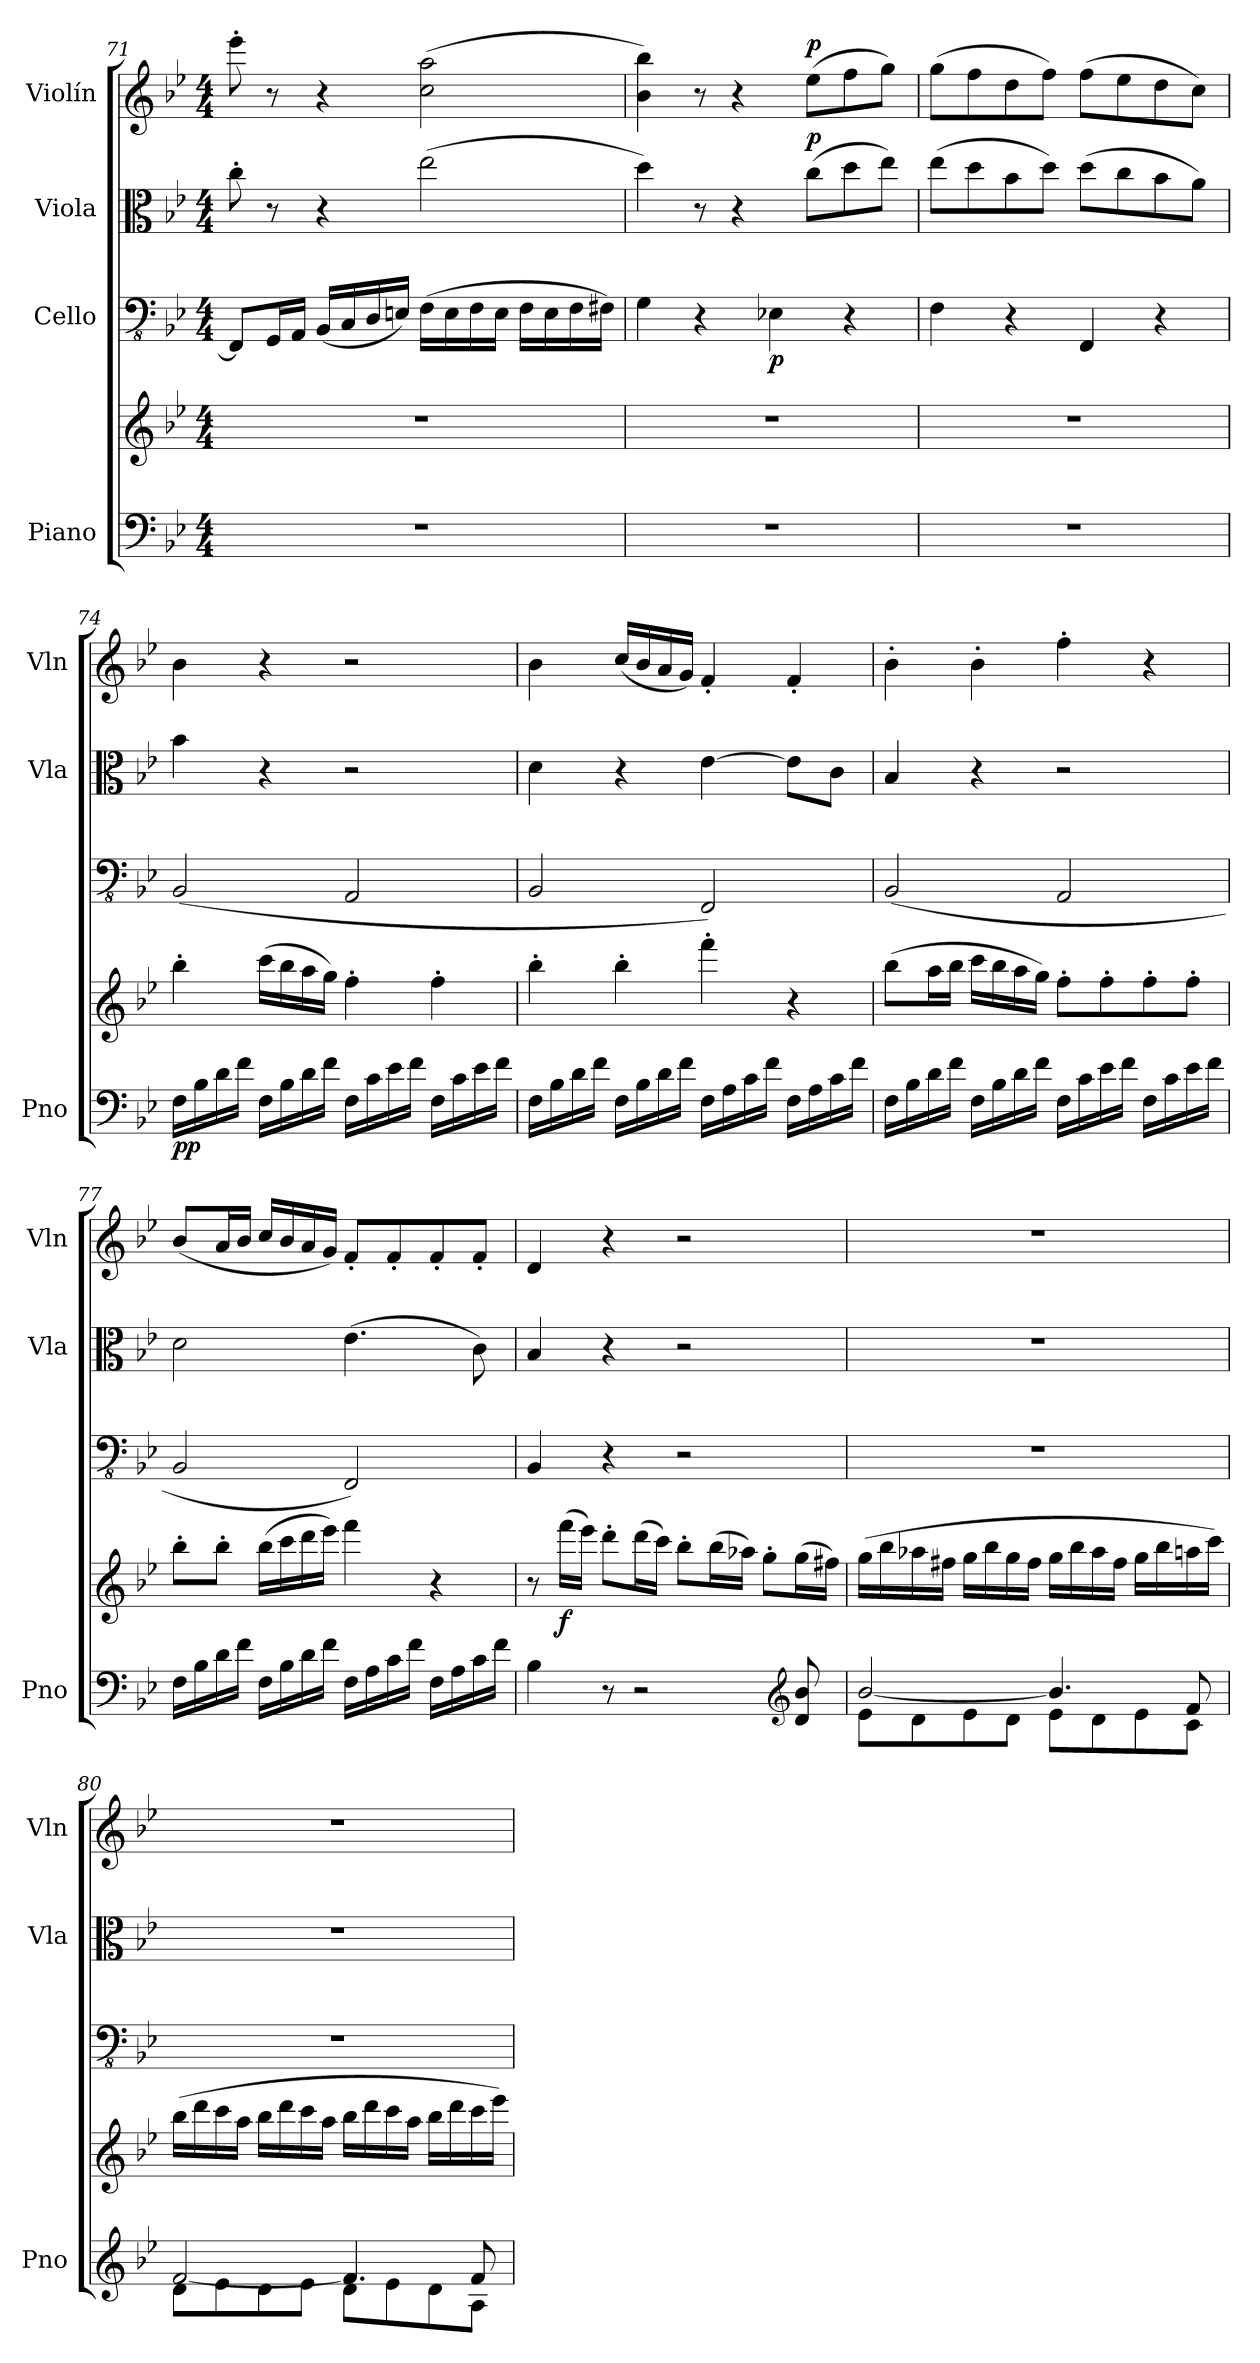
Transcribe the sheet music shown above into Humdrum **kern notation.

**kern	**kern	**dynam	**kern	**dynam	**kern	**dynam	**kern	**dynam
*part4	*part4	*part4	*part3	*part3	*part2	*part2	*part1	*part1
*staff5	*staff4	*staff4/5	*staff3	*staff3	*staff2	*staff2	*staff1	*staff1
*I"Piano	*	*	*I"Cello	*	*I"Viola	*	*I"Violín	*
*I'Pno	*	*	*	*	*I'Vla	*	*I'Vln	*
*clefF4	*clefG2	*	*clefFv4	*	*clefC3	*	*clefG2	*
*k[b-e-]	*k[b-e-]	*	*k[b-e-]	*	*k[b-e-]	*	*k[b-e-]	*
*M4/4	*M4/4	*	*M4/4	*	*M4/4	*	*M4/4	*
=71	=71	=71	=71	=71	=71	=71	=71	=71
1r	1r	.	8FFF/L]	.	8cc'\	.	8eee-'\	.
.	.	.	16GGG/L	.	8r	.	8r	.
.	.	.	16AAA/JJ	.	.	.	.	.
.	.	.	(<16BBB-/LL	.	4r	.	4r	.
.	.	.	16CC/	.	.	.	.	.
.	.	.	16DD/	.	.	.	.	.
.	.	.	16EEn/JJ)	.	.	.	.	.
.	.	.	(>16FF\LL	.	(>2ee-\	.	(>2cc\ 2aa\	.
.	.	.	16EE\	.	.	.	.	.
.	.	.	16FF\	.	.	.	.	.
.	.	.	16EE\JJ	.	.	.	.	.
.	.	.	16FF\LL	.	.	.	.	.
.	.	.	16EE\	.	.	.	.	.
.	.	.	16FF\	.	.	.	.	.
.	.	.	16FF#X\JJ)	.	.	.	.	.
=72	=72	=72	=72	=72	=72	=72	=72	=72
1r	1r	.	4GG\	.	4dd\)	.	4b-\ 4bb-\)	.
.	.	.	4r	.	8r	.	8r	.
.	.	.	.	.	4r	.	4r	.
!	!	!	!	!LO:DY:b	!	!	!	!
.	.	.	4EE-X\	p	.	.	.	.
!	!	!	!	!	!	!LO:DY:a	!	!LO:DY:a
.	.	.	.	.	(>8cc\L	p	(>8ee-\L	p
.	.	.	4r	.	8dd\	.	8ff\	.
.	.	.	.	.	8ee-\J)	.	8gg\J)	.
=73	=73	=73	=73	=73	=73	=73	=73	=73
1r	1r	.	4FF\	.	(>8ee-\L	.	(>8gg\L	.
.	.	.	.	.	8dd\	.	8ff\	.
.	.	.	4r	.	8b-\	.	8dd\	.
.	.	.	.	.	8dd\J)	.	8ff\J)	.
.	.	.	4FFF/	.	(>8dd\L	.	(>8ff\L	.
.	.	.	.	.	8cc\	.	8ee-\	.
.	.	.	4r	.	8b-\	.	8dd\	.
.	.	.	.	.	8a\J)	.	8cc\J)	.
!!LO:LB:g=z
=74	=74	=74	=74	=74	=74	=74	=74	=74
!	!	!LO:DY:b=2	!	!	!	!	!	!
!	!	!LO:DY:n=1:b	!	!	!	!	!	!
16F\LL	4bb-'\	p p	(>2BBB-/	.	4b-\	.	4b-\	.
16B-\	.	.	.	.	.	.	.	.
16d\	.	.	.	.	.	.	.	.
16f\JJ	.	.	.	.	.	.	.	.
16F\LL	(>16ccc\LL	.	.	.	4r	.	4r	.
16B-\	16bb-\	.	.	.	.	.	.	.
16d\	16aa\	.	.	.	.	.	.	.
16f\JJ	16gg\JJ)	.	.	.	.	.	.	.
16F\LL	4ff'\	.	2AAA/	.	2r	.	2r	.
16c\	.	.	.	.	.	.	.	.
16e-\	.	.	.	.	.	.	.	.
16f\JJ	.	.	.	.	.	.	.	.
16F\LL	4ff'\	.	.	.	.	.	.	.
16c\	.	.	.	.	.	.	.	.
16e-\	.	.	.	.	.	.	.	.
16f\JJ	.	.	.	.	.	.	.	.
=75	=75	=75	=75	=75	=75	=75	=75	=75
16F\LL	4bb-'\	.	2BBB-/	.	4d\	.	4b-\	.
16B-\	.	.	.	.	.	.	.	.
16d\	.	.	.	.	.	.	.	.
16f\JJ	.	.	.	.	.	.	.	.
16F\LL	4bb-'\	.	.	.	4r	.	(<16cc/LL	.
16B-\	.	.	.	.	.	.	16b-/	.
16d\	.	.	.	.	.	.	16a/	.
16f\JJ	.	.	.	.	.	.	16g/JJ)	.
16F\LL	4fff'\	.	2FFF/)	.	[4e-\	.	4f'/	.
16A\	.	.	.	.	.	.	.	.
16c\	.	.	.	.	.	.	.	.
16f\JJ	.	.	.	.	.	.	.	.
16F\LL	4r	.	.	.	8e-\L]	.	4f'/	.
16A\	.	.	.	.	.	.	.	.
16c\	.	.	.	.	8c\J	.	.	.
16f\JJ	.	.	.	.	.	.	.	.
=76	=76	=76	=76	=76	=76	=76	=76	=76
16F\LL	(>8bb-\L	.	(>2BBB-/	.	4B-/	.	4b-'\	.
16B-\	.	.	.	.	.	.	.	.
16d\	16aa\L	.	.	.	.	.	.	.
16f\JJ	16bb-\JJ	.	.	.	.	.	.	.
16F\LL	16ccc\LL	.	.	.	4r	.	4b-'\	.
16B-\	16bb-\	.	.	.	.	.	.	.
16d\	16aa\	.	.	.	.	.	.	.
16f\JJ	16gg\JJ)	.	.	.	.	.	.	.
16F\LL	8ff'\L	.	2AAA/	.	2r	.	4ff'\	.
16c\	.	.	.	.	.	.	.	.
16e-\	8ff'\	.	.	.	.	.	.	.
16f\JJ	.	.	.	.	.	.	.	.
16F\LL	8ff'\	.	.	.	.	.	4r	.
16c\	.	.	.	.	.	.	.	.
16e-\	8ff'\J	.	.	.	.	.	.	.
16f\JJ	.	.	.	.	.	.	.	.
=77	=77	=77	=77	=77	=77	=77	=77	=77
16F\LL	8bb-'\L	.	2BBB-/	.	2d\	.	(<8b-/L	.
16B-\	.	.	.	.	.	.	.	.
16d\	8bb-'\J	.	.	.	.	.	16a/L	.
16f\JJ	.	.	.	.	.	.	16b-/JJ	.
16F\LL	(>16bb-\LL	.	.	.	.	.	16cc/LL	.
16B-\	16ccc\	.	.	.	.	.	16b-/	.
16d\	16ddd\	.	.	.	.	.	16a/	.
16f\JJ	16eee-\JJ)	.	.	.	.	.	16g/JJ)	.
16F\LL	4fff\	.	2FFF/)	.	(>4.e-\	.	8f'/L	.
16A\	.	.	.	.	.	.	.	.
16c\	.	.	.	.	.	.	8f'/	.
16f\JJ	.	.	.	.	.	.	.	.
16F\LL	4r	.	.	.	.	.	8f'/	.
16A\	.	.	.	.	.	.	.	.
16c\	.	.	.	.	8c\)	.	8f'/J	.
16f\JJ	.	.	.	.	.	.	.	.
=78	=78	=78	=78	=78	=78	=78	=78	=78
4B-\	8r	.	4BBB-/	.	4B-/	.	4d/	.
!	!	!LO:DY:b	!	!	!	!	!	!
.	(>16fff\LL	f	.	.	.	.	.	.
.	16eee-\JJ)	.	.	.	.	.	.	.
8r	8ddd'\L	.	4r	.	4r	.	4r	.
2r	(>16ddd\L	.	.	.	.	.	.	.
.	16ccc\JJ)	.	.	.	.	.	.	.
.	8bb-'\L	.	2r	.	2r	.	2r	.
.	(>16bb-\L	.	.	.	.	.	.	.
.	16aa-X\JJ)	.	.	.	.	.	.	.
.	8gg'\L	.	.	.	.	.	.	.
*clefG2	*	*	*	*	*	*	*	*
8d/ 8b-/	(>16gg\L	.	.	.	.	.	.	.
.	16ff#X\JJ)	.	.	.	.	.	.	.
!!LO:PB:g=z
=79	=79	=79	=79	=79	=79	=79	=79	=79
*^	*	*	*	*	*	*	*	*
8e-\L	[2b-/	(>16gg\LL	.	1r	.	1r	.	1r	.
.	.	16bb-\	.	.	.	.	.	.	.
8d\	.	16aa-X\	.	.	.	.	.	.	.
.	.	16ff#X\JJ	.	.	.	.	.	.	.
8e-\	.	16gg\LL	.	.	.	.	.	.	.
.	.	16bb-\	.	.	.	.	.	.	.
8d\J	.	16gg\	.	.	.	.	.	.	.
.	.	16ff#\JJ	.	.	.	.	.	.	.
8e-\L	4.b-/]	16gg\LL	.	.	.	.	.	.	.
.	.	16bb-\	.	.	.	.	.	.	.
8d\	.	16aa-\	.	.	.	.	.	.	.
.	.	16ff#\JJ	.	.	.	.	.	.	.
8e-\	.	16gg\LL	.	.	.	.	.	.	.
.	.	16bb-\	.	.	.	.	.	.	.
8c\J	8f/	16aan\	.	.	.	.	.	.	.
.	.	16ccc\JJ)	.	.	.	.	.	.	.
=80	=80	=80	=80	=80	=80	=80	=80	=80	=80
8d\L	[2f/	(>16bb-\LL	.	1r	.	1r	.	1r	.
.	.	16ddd\	.	.	.	.	.	.	.
8e-\	.	16ccc\	.	.	.	.	.	.	.
.	.	16aa\JJ	.	.	.	.	.	.	.
8d\	.	16bb-\LL	.	.	.	.	.	.	.
.	.	16ddd\	.	.	.	.	.	.	.
8e-\J	.	16ccc\	.	.	.	.	.	.	.
.	.	16aa\JJ	.	.	.	.	.	.	.
8d\L	4.f/]	16bb-\LL	.	.	.	.	.	.	.
.	.	16ddd\	.	.	.	.	.	.	.
8e-\	.	16ccc\	.	.	.	.	.	.	.
.	.	16aa\JJ	.	.	.	.	.	.	.
8d\	.	16bb-\LL	.	.	.	.	.	.	.
.	.	16ddd\	.	.	.	.	.	.	.
8A\J	8f/	16ccc\	.	.	.	.	.	.	.
.	.	16eee-\JJ)	.	.	.	.	.	.	.
*v	*v	*	*	*	*	*	*	*	*
=	=	=	=	=	=	=	=	=
*-	*-	*-	*-	*-	*-	*-	*-	*-
